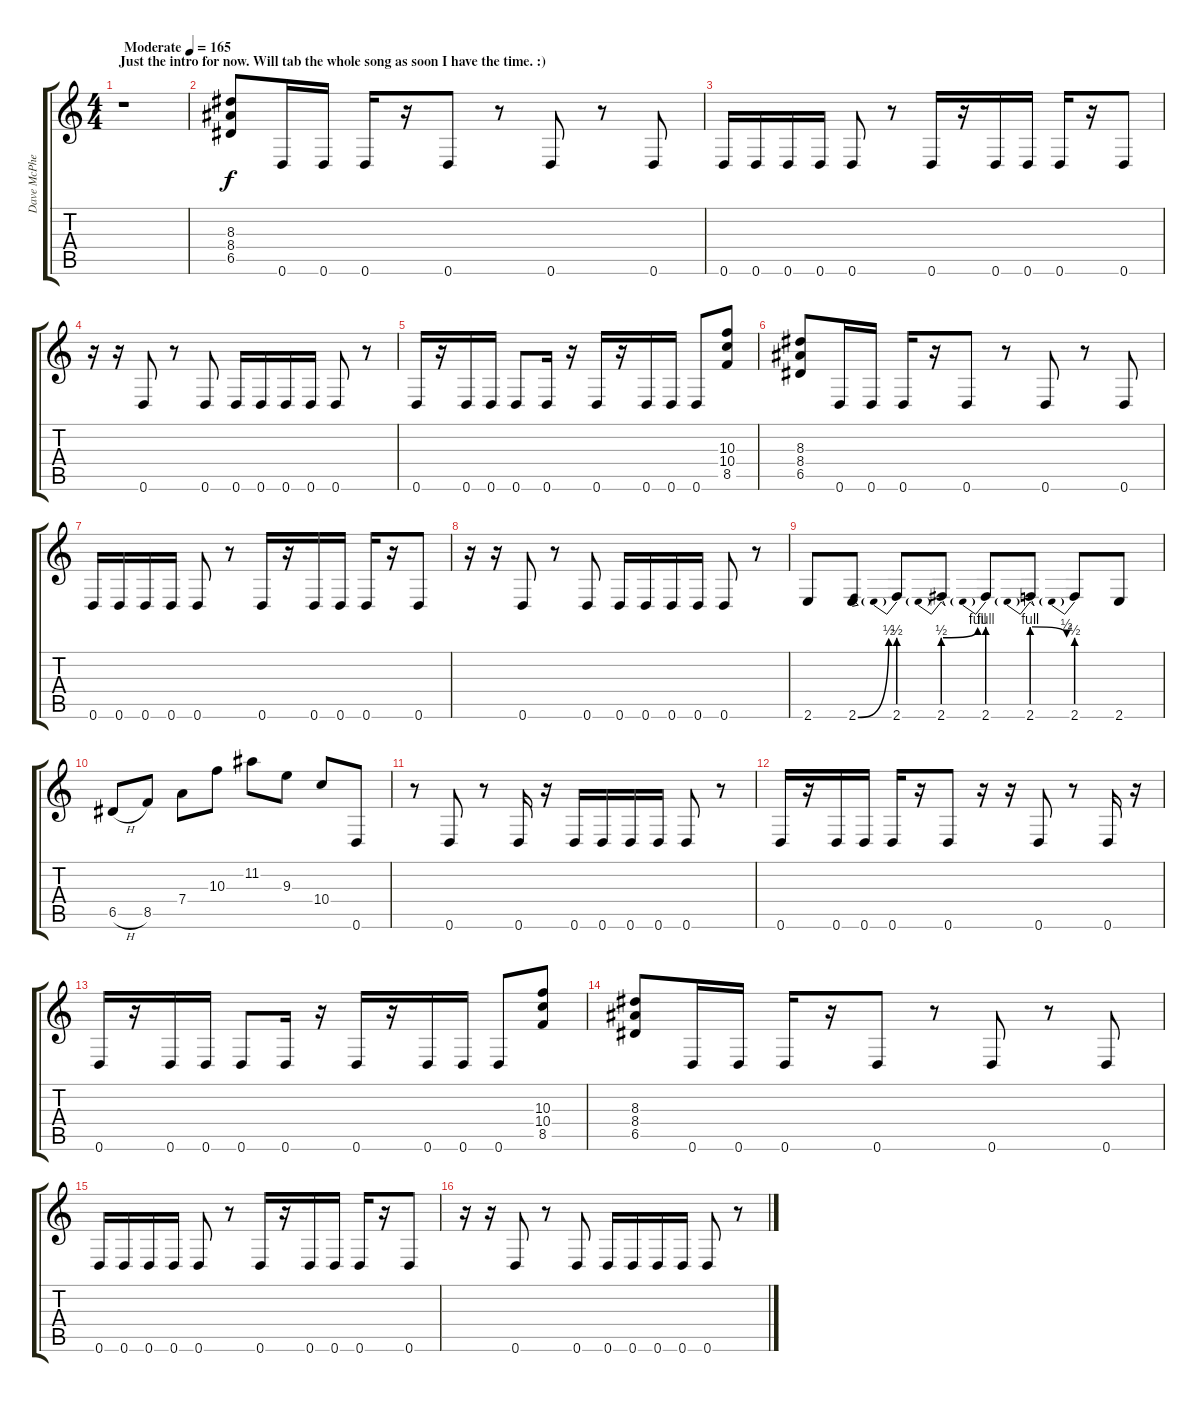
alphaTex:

\track ("Dave McPherson" "Dave McPhe") {instrument distortionguitar}
\staff {score tabs}
\tuning (E4 B3 G3 D3 A2 D2) {hide}
\ts (4 4)
\section ("" "Just the intro for now. Will tab the whole song as soon I have the time. :) ")
\tempo (165 "Moderate")
\clef g2
\ks c
r.1{dy f instrument distortionguitar} |
(8.3 8.4 6.5).8 0.6.16 0.6.16 0.6.16 r.16 0.6.8 r.8 0.6.8 r.8 0.6.8 |
0.6.16 0.6.16 0.6.16 0.6.16 0.6.8 r.8 0.6.16 r.16 0.6.16 0.6.16 0.6.16 r.16 0.6.8 |
r.16 r.16 0.6.8 r.8 0.6.8 0.6.16 0.6.16 0.6.16 0.6.16 0.6.8 r.8 |
0.6.16 r.16 0.6.16 0.6.16 0.6.8 0.6.16 r.16 0.6.16 r.16 0.6.16 0.6.16 0.6.8 (10.3 10.4 8.5).8 |
(8.3 8.4 6.5).8 0.6.16 0.6.16 0.6.16 r.16 0.6.8 r.8 0.6.8 r.8 0.6.8 |
0.6.16 0.6.16 0.6.16 0.6.16 0.6.8 r.8 0.6.16 r.16 0.6.16 0.6.16 0.6.16 r.16 0.6.8 |
r.16 r.16 0.6.8 r.8 0.6.8 0.6.16 0.6.16 0.6.16 0.6.16 0.6.8 r.8 |
2.6.8 2.6{be (bend 0 0 60 2)}.8 2.6{be (prebend 0 2 60 2)}.8 2.6{be (prebendbend 0 2 60 4)}.8 2.6{be (prebend 0 4 60 4)}.8 2.6{be (prebendrelease 0 4 60 2)}.8 2.6{be (prebend 0 2 60 2)}.8 2.6.8 |
6.5{h}.8 8.5.8 7.4.8 10.3.8 11.2.8 9.3.8 10.4.8 0.6.8 |
r.8 0.6.8 r.8 0.6.16 r.16 0.6.16 0.6.16 0.6.16 0.6.16 0.6.8 r.8 |
0.6.16 r.16 0.6.16 0.6.16 0.6.16 r.16 0.6.8 r.16 r.16 0.6.8 r.8 0.6.16 r.16 |
0.6.16 r.16 0.6.16 0.6.16 0.6.8 0.6.16 r.16 0.6.16 r.16 0.6.16 0.6.16 0.6.8 (10.3 10.4 8.5).8 |
(8.3 8.4 6.5).8 0.6.16 0.6.16 0.6.16 r.16 0.6.8 r.8 0.6.8 r.8 0.6.8 |
0.6.16 0.6.16 0.6.16 0.6.16 0.6.8 r.8 0.6.16 r.16 0.6.16 0.6.16 0.6.16 r.16 0.6.8 |
r.16 r.16 0.6.8 r.8 0.6.8 0.6.16 0.6.16 0.6.16 0.6.16 0.6.8 r.8
